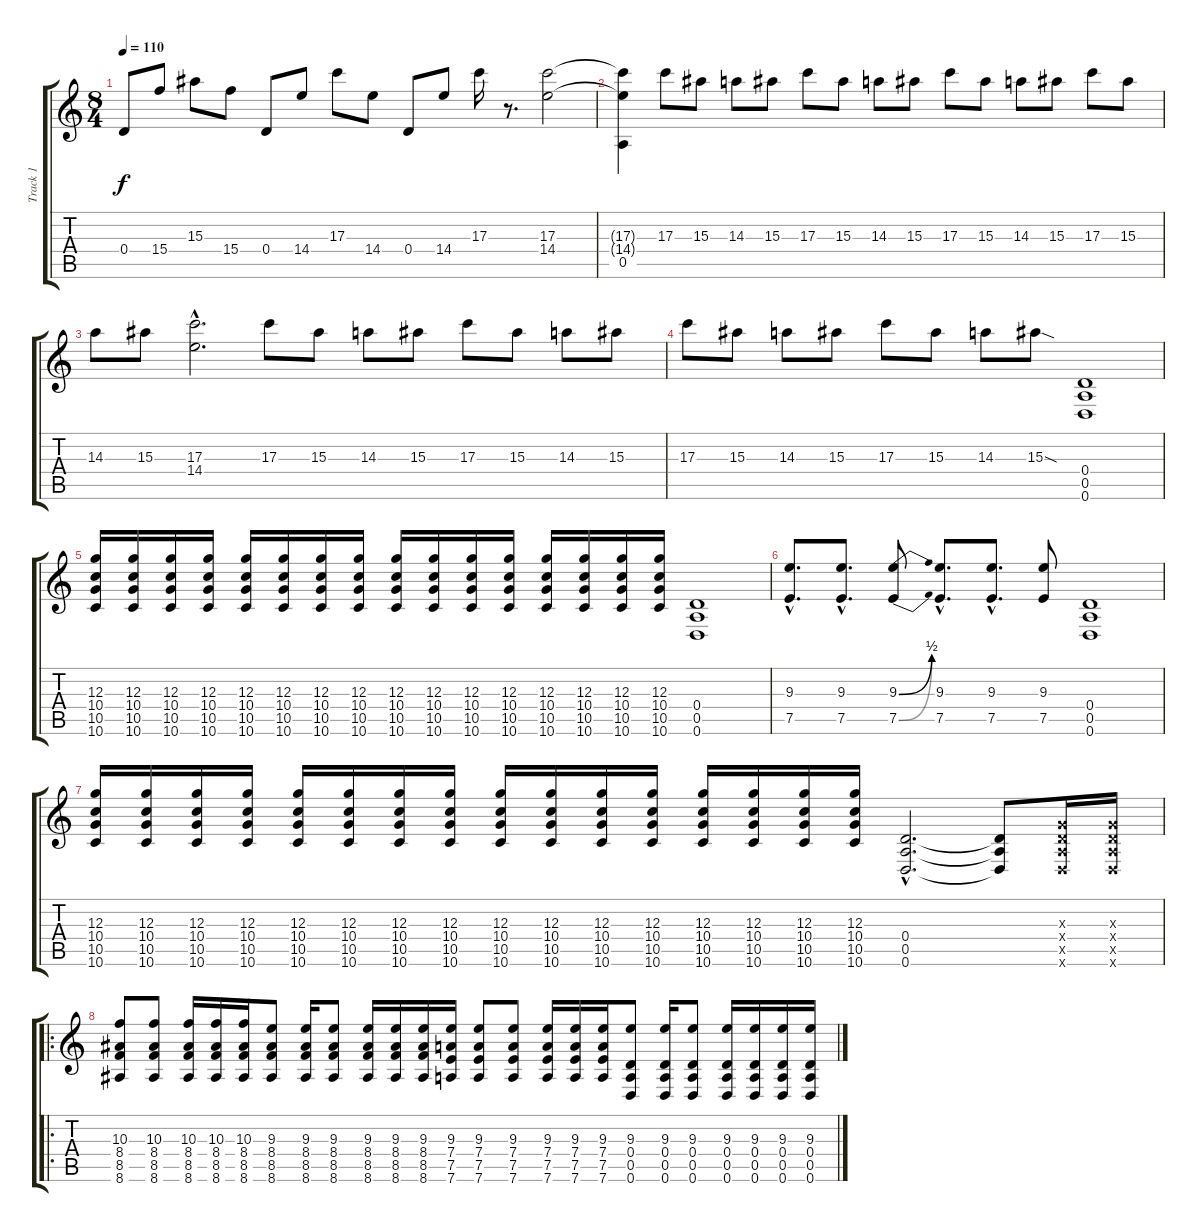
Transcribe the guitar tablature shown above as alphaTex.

\track ("Track 1" "Track 1") {instrument distortionguitar}
\staff {score tabs}
\tuning (E4 B3 G3 D3 A2 D2) {hide}
\ts (8 4)
\tempo 110
\clef g2
\ks c
0.4.8{dy f} 15.4.8 15.3.8 15.4.8 0.4.8 14.4.8 17.3.8 14.4.8 0.4.8 14.4.8 17.3.16 r.8{d} (17.3 14.4).2 |
(17.3{t} 14.4{t} 0.5).4 17.3.8 15.3.8 14.3.8 15.3.8 17.3.8 15.3.8 14.3.8 15.3.8 17.3.8 15.3.8 14.3.8 15.3.8 17.3.8 15.3.8 |
14.3.8 15.3.8 (17.3{hac} 14.4{hac}).2{d} 17.3.8 15.3.8 14.3.8 15.3.8 17.3.8 15.3.8 14.3.8 15.3.8 |
17.3.8 15.3.8 14.3.8 15.3.8 17.3.8 15.3.8 14.3.8 15.3{sod}.8 (0.4 0.5 0.6).1 |
(12.3 10.4 10.5 10.6).16 (12.3 10.4 10.5 10.6).16 (12.3 10.4 10.5 10.6).16 (12.3 10.4 10.5 10.6).16 (12.3 10.4 10.5 10.6).16 (12.3 10.4 10.5 10.6).16 (12.3 10.4 10.5 10.6).16 (12.3 10.4 10.5 10.6).16 (12.3 10.4 10.5 10.6).16 (12.3 10.4 10.5 10.6).16 (12.3 10.4 10.5 10.6).16 (12.3 10.4 10.5 10.6).16 (12.3 10.4 10.5 10.6).16 (12.3 10.4 10.5 10.6).16 (12.3 10.4 10.5 10.6).16 (12.3 10.4 10.5 10.6).16 (0.4 0.5 0.6).1 |
(9.3{hac} 7.5{hac}).8{d} (9.3{hac} 7.5{hac}).8{d} (9.3{be (bend 0 0 60 2)} 7.5{be (bend 0 0 60 2)}).8 (9.3{hac} 7.5{hac}).8{d} (9.3{hac} 7.5{hac}).8{d} (9.3 7.5).8 (0.4 0.5 0.6).1 |
(12.3 10.4 10.5 10.6).16 (12.3 10.4 10.5 10.6).16 (12.3 10.4 10.5 10.6).16 (12.3 10.4 10.5 10.6).16 (12.3 10.4 10.5 10.6).16 (12.3 10.4 10.5 10.6).16 (12.3 10.4 10.5 10.6).16 (12.3 10.4 10.5 10.6).16 (12.3 10.4 10.5 10.6).16 (12.3 10.4 10.5 10.6).16 (12.3 10.4 10.5 10.6).16 (12.3 10.4 10.5 10.6).16 (12.3 10.4 10.5 10.6).16 (12.3 10.4 10.5 10.6).16 (12.3 10.4 10.5 10.6).16 (12.3 10.4 10.5 10.6).16 (0.4{hac} 0.5{hac} 0.6{hac}).2{d} (0.4{t} 0.5{t} 0.6{t}).8 (0.3{x} 0.4{x} 0.5{x} 0.6{x}).16 (0.3{x} 0.4{x} 0.5{x} 0.6{x}).16 |
\ro
(10.3 8.4 8.5 8.6).8 (10.3 8.4 8.5 8.6).8 (10.3 8.4 8.5 8.6).16 (10.3 8.4 8.5 8.6).16 (10.3 8.4 8.5 8.6).16 (9.3 8.4 8.5 8.6).8 (9.3 8.4 8.5 8.6).16 (9.3 8.4 8.5 8.6).8 (9.3 8.4 8.5 8.6).16 (9.3 8.4 8.5 8.6).16 (9.3 8.4 8.5 8.6).16 (9.3 7.4 7.5 7.6).16 (9.3 7.4 7.5 7.6).8 (9.3 7.4 7.5 7.6).8 (9.3 7.4 7.5 7.6).16 (9.3 7.4 7.5 7.6).16 (9.3 7.4 7.5 7.6).16 (9.3 0.4 0.5 0.6).8 (9.3 0.4 0.5 0.6).16 (9.3 0.4 0.5 0.6).8 (9.3 0.4 0.5 0.6).16 (9.3 0.4 0.5 0.6).16 (9.3 0.4 0.5 0.6).16 (9.3 0.4 0.5 0.6).16
